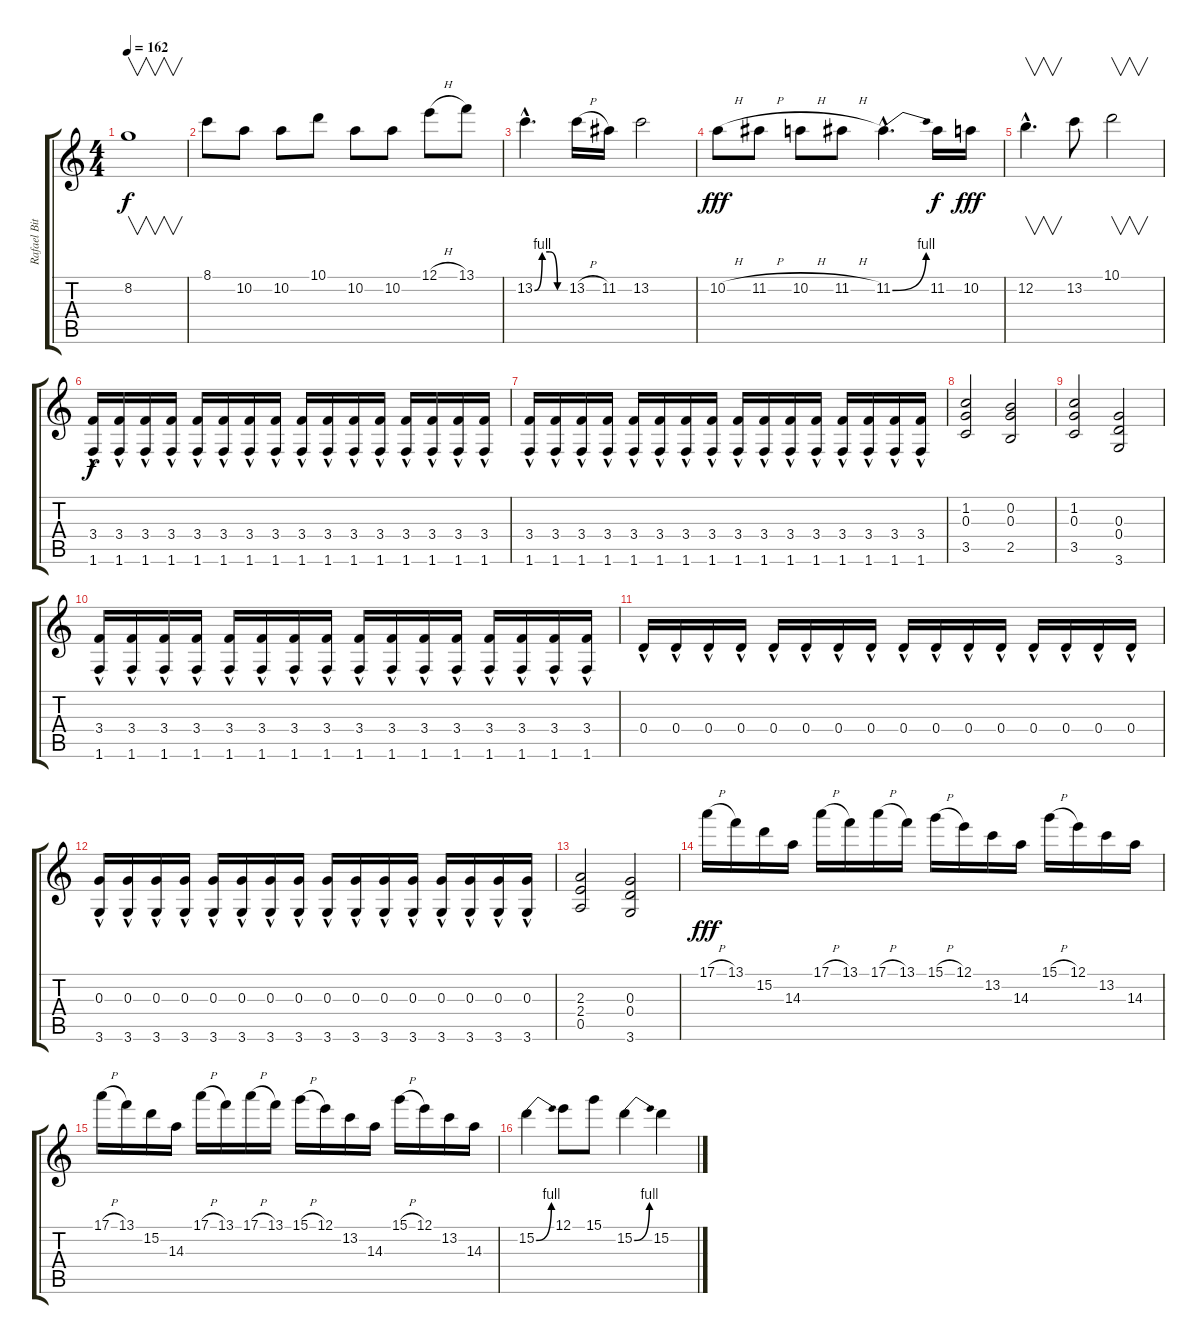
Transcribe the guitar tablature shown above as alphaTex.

\track ("Rafael Bittencourt" "Rafael Bit") {instrument distortionguitar}
\staff {score tabs}
\tuning (E4 B3 G3 D3 A2 E2) {hide}
\ts (4 4)
\tempo 162
\clef g2
\ks c
8.2.1{v dy f} |
8.1.8 10.2.8 10.2.8 10.1.8 10.2.8 10.2.8 12.1{h}.8 13.1.8 |
13.2{be (custom 0 0 15 4 30 4 45 0 60 0) hac}.4{d} 13.2{h}.16 11.2.16 13.2.2 |
10.2{h}.8{dy fff} 11.2{h}.8 10.2{h}.8 11.2{h}.8 11.2{be (bend 0 0 60 4) hac}.4{d} 11.2.16{dy f} 10.2.16{dy fff} |
12.2{hac}.4{v d} 13.2.8 10.1.2{v} |
(3.4{hac} 1.6{hac}).16{dy f} (3.4{hac} 1.6{hac}).16 (3.4{hac} 1.6{hac}).16 (3.4{hac} 1.6{hac}).16 (3.4{hac} 1.6{hac}).16 (3.4{hac} 1.6{hac}).16 (3.4{hac} 1.6{hac}).16 (3.4{hac} 1.6{hac}).16 (3.4{hac} 1.6{hac}).16 (3.4{hac} 1.6{hac}).16 (3.4{hac} 1.6{hac}).16 (3.4{hac} 1.6{hac}).16 (3.4{hac} 1.6{hac}).16 (3.4{hac} 1.6{hac}).16 (3.4{hac} 1.6{hac}).16 (3.4{hac} 1.6{hac}).16 |
(3.4{hac} 1.6{hac}).16 (3.4{hac} 1.6{hac}).16 (3.4{hac} 1.6{hac}).16 (3.4{hac} 1.6{hac}).16 (3.4{hac} 1.6{hac}).16 (3.4{hac} 1.6{hac}).16 (3.4{hac} 1.6{hac}).16 (3.4{hac} 1.6{hac}).16 (3.4{hac} 1.6{hac}).16 (3.4{hac} 1.6{hac}).16 (3.4{hac} 1.6{hac}).16 (3.4{hac} 1.6{hac}).16 (3.4{hac} 1.6{hac}).16 (3.4{hac} 1.6{hac}).16 (3.4{hac} 1.6{hac}).16 (3.4{hac} 1.6{hac}).16 |
(1.2 0.3 3.5).2 (0.2 0.3 2.5).2 |
(1.2 0.3 3.5).2 (0.3 0.4 3.6).2 |
(3.4{hac} 1.6{hac}).16 (3.4{hac} 1.6{hac}).16 (3.4{hac} 1.6{hac}).16 (3.4{hac} 1.6{hac}).16 (3.4{hac} 1.6{hac}).16 (3.4{hac} 1.6{hac}).16 (3.4{hac} 1.6{hac}).16 (3.4{hac} 1.6{hac}).16 (3.4{hac} 1.6{hac}).16 (3.4{hac} 1.6{hac}).16 (3.4{hac} 1.6{hac}).16 (3.4{hac} 1.6{hac}).16 (3.4{hac} 1.6{hac}).16 (3.4{hac} 1.6{hac}).16 (3.4{hac} 1.6{hac}).16 (3.4{hac} 1.6{hac}).16 |
0.4{hac}.16 0.4{hac}.16 0.4{hac}.16 0.4{hac}.16 0.4{hac}.16 0.4{hac}.16 0.4{hac}.16 0.4{hac}.16 0.4{hac}.16 0.4{hac}.16 0.4{hac}.16 0.4{hac}.16 0.4{hac}.16 0.4{hac}.16 0.4{hac}.16 0.4{hac}.16 |
(0.3{hac} 3.6{hac}).16 (0.3{hac} 3.6{hac}).16 (0.3{hac} 3.6{hac}).16 (0.3{hac} 3.6{hac}).16 (0.3{hac} 3.6{hac}).16 (0.3{hac} 3.6{hac}).16 (0.3{hac} 3.6{hac}).16 (0.3{hac} 3.6{hac}).16 (0.3{hac} 3.6{hac}).16 (0.3{hac} 3.6{hac}).16 (0.3{hac} 3.6{hac}).16 (0.3{hac} 3.6{hac}).16 (0.3{hac} 3.6{hac}).16 (0.3{hac} 3.6{hac}).16 (0.3{hac} 3.6{hac}).16 (0.3{hac} 3.6{hac}).16 |
(2.3 2.4 0.5).2 (0.3 0.4 3.6).2 |
17.1{h}.16{dy fff volume 16 balance 8} 13.1.16 15.2.16 14.3.16 17.1{h}.16 13.1.16 17.1{h}.16 13.1.16 15.1{h}.16 12.1.16 13.2.16 14.3.16 15.1{h}.16 12.1.16 13.2.16 14.3.16 |
17.1{h}.16{volume 16 balance 8} 13.1.16 15.2.16 14.3.16 17.1{h}.16 13.1.16 17.1{h}.16 13.1.16 15.1{h}.16 12.1.16 13.2.16 14.3.16 15.1{h}.16 12.1.16 13.2.16 14.3.16 |
15.2{be (bend 0 0 60 4)}.4 12.1.8 15.1.8 15.2{be (bend 0 0 60 4)}.4 15.2.4
